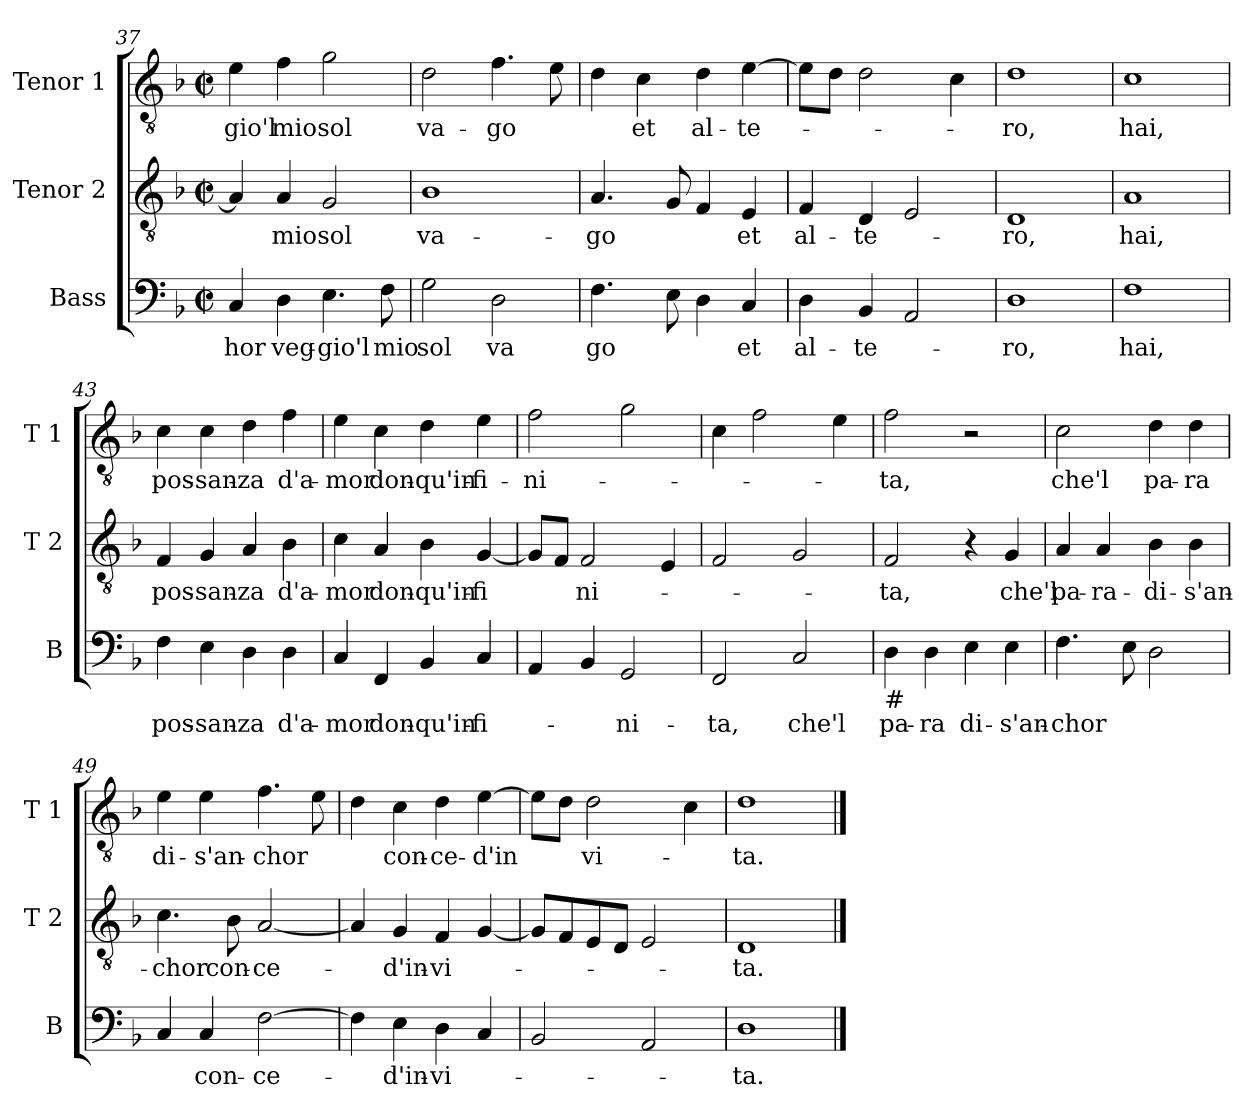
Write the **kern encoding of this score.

**kern	**text	**kern	**text	**kern	**text
*part3	*part3	*part2	*part2	*part1	*part1
*staff3	*staff3	*staff2	*staff2	*staff1	*staff1
*I"Bass	*	*I"Tenor 2	*	*I"Tenor 1	*
*I'B	*	*I'T 2	*	*I'T 1	*
*clefF4	*	*clefGv2	*	*clefGv2	*
*k[b-]	*	*k[b-]	*	*k[b-]	*
*F:	*	*F:	*	*F:	*
*M2/2	*	*M2/2	*	*M2/2	*
*met(c|)	*	*met(c|)	*	*met(c|)	*
=37	=37	=37	=37	=37	=37
!	!LO:LY:b	!	!	!	!LO:LY:b
4C/	-hor	4A/]	.	4e\	-gio'l
!	!LO:LY:b	!	!LO:LY:b	!	!LO:LY:b
4D\	veg-	4A/	mio	4f\	mio
!	!LO:LY:b	!	!LO:LY:b	!	!LO:LY:b
4.E\	-gio'l	2G/	sol	2g\	sol
!	!LO:LY:b	!	!	!	!
8F\	mio	.	.	.	.
=38	=38	=38	=38	=38	=38
!	!LO:LY:b	!	!LO:LY:b	!	!LO:LY:b
2G\	sol	1B-	va-	2d\	va-
!	!LO:LY:b	!	!	!	!LO:LY:b
2D\	va	.	.	4.f\	-go
.	.	.	.	8e\	.
=39	=39	=39	=39	=39	=39
!	!LO:LY:b	!	!LO:LY:b	!	!
4.F\	go	4.A/	-go	4d\	.
!	!	!	!	!	!LO:LY:b
.	.	.	.	4c\	et
8E\	.	8G/	.	.	.
!	!	!	!	!	!LO:LY:b
4D\	.	4F/	.	4d\	al-
!	!LO:LY:b	!	!LO:LY:b	!	!LO:LY:b
4C/	et	4E/	et	[4e\	-te-
=40	=40	=40	=40	=40	=40
!	!LO:LY:b	!	!LO:LY:b	!	!
4D\	al-	4F/	al-	8e\L]	.
.	.	.	.	8d\J	.
!	!LO:LY:b	!	!LO:LY:b	!	!
4BB-/	-te-	4D/	-te-	2d\	.
2AA/	.	2E/	.	.	.
.	.	.	.	4c\	.
=41	=41	=41	=41	=41	=41
!	!LO:LY:b	!	!LO:LY:b	!	!LO:LY:b
1D	-ro,	1D	-ro,	1d	-ro,
!!LO:PB:g=z
=42	=42	=42	=42	=42	=42
!	!LO:LY:b	!	!LO:LY:b	!	!LO:LY:b
1F	hai,	1A	hai,	1c	hai,
=43	=43	=43	=43	=43	=43
!	!LO:LY:b	!	!LO:LY:b	!	!LO:LY:b
4F\	pos-	4F/	pos-	4c\	pos-
!	!LO:LY:b	!	!LO:LY:b	!	!LO:LY:b
4E\	-san-	4G/	-san-	4c\	-san-
!	!LO:LY:b	!	!LO:LY:b	!	!LO:LY:b
4D\	-za	4A/	-za	4d\	-za
!	!LO:LY:b	!	!LO:LY:b	!	!LO:LY:b
4D\	d'a-	4B-\	d'a-	4f\	d'a-
=44	=44	=44	=44	=44	=44
!	!LO:LY:b	!	!LO:LY:b	!	!LO:LY:b
4C/	-mor	4c\	-mor	4e\	-mor
!	!LO:LY:b	!	!LO:LY:b	!	!LO:LY:b
4FF/	don-	4A/	don-	4c\	don-
!	!LO:LY:b	!	!LO:LY:b	!	!LO:LY:b
4BB-/	-qu'in-	4B-\	-qu'in-	4d\	-qu'in-
!	!LO:LY:b	!	!LO:LY:b	!	!LO:LY:b
4C/	-fi-	[4G/	-fi	4e\	-fi-
=45	=45	=45	=45	=45	=45
!	!	!	!	!	!LO:LY:b
4AA/	.	8G/L]	.	2f\	-ni-
.	.	8F/J	.	.	.
!	!	!	!LO:LY:b	!	!
4BB-/	.	2F/	ni-	.	.
!	!LO:LY:b	!	!	!	!
2GG/	-ni-	.	.	2g\	.
.	.	4E/	.	.	.
=46	=46	=46	=46	=46	=46
!	!LO:LY:b	!	!	!	!
2FF/	-ta,	2F/	.	4c\	.
.	.	.	.	2f\	.
!	!LO:LY:b	!	!	!	!
2C/	che'l	2G/	.	.	.
.	.	.	.	4e\	.
=47	=47	=47	=47	=47	=47
!LO:TX:b:t=#	!	!	!	!	!
!	!LO:LY:b	!	!LO:LY:b	!	!LO:LY:b
4D\	pa-	2F/	-ta,	2f\	-ta,
!	!LO:LY:b	!	!	!	!
4D\	-ra	.	.	.	.
!	!LO:LY:b	!	!	!	!
4E\	di-	4r	.	2r	.
!	!LO:LY:b	!	!LO:LY:b	!	!
4E\	-s'an-	4G/	che'l	.	.
!!LO:LB:g=z
=48	=48	=48	=48	=48	=48
!	!LO:LY:b	!	!LO:LY:b	!	!LO:LY:b
4.F\	-chor	4A/	pa-	2c\	che'l
!	!	!	!LO:LY:b	!	!
.	.	4A/	-ra-	.	.
8E\	.	.	.	.	.
!	!	!	!LO:LY:b	!	!LO:LY:b
2D\	.	4B-\	-di-	4d\	pa-
!	!	!	!LO:LY:b	!	!LO:LY:b
.	.	4B-\	-s'an-	4d\	-ra
=49	=49	=49	=49	=49	=49
!	!	!	!LO:LY:b	!	!LO:LY:b
4C/	.	4.c\	-chor	4e\	di-
!	!LO:LY:b	!	!	!	!LO:LY:b
4C/	con-	.	.	4e\	-s'an-
!	!	!	!LO:LY:b	!	!
.	.	8B-\	con-	.	.
!	!LO:LY:b	!	!LO:LY:b	!	!LO:LY:b
[2F\	-ce-	[2A/	-ce-	4.f\	-chor
.	.	.	.	8e\	.
=50	=50	=50	=50	=50	=50
4F\]	.	4A/]	.	4d\	.
!	!LO:LY:b	!	!LO:LY:b	!	!LO:LY:b
4E\	-d'in-	4G/	-d'in-	4c\	con-
!	!LO:LY:b	!	!LO:LY:b	!	!LO:LY:b
4D\	-vi-	4F/	-vi-	4d\	-ce-
!	!	!	!	!	!LO:LY:b
4C/	.	[4G/	.	[4e\	-d'in
=51	=51	=51	=51	=51	=51
2BB-/	.	8G/L]	.	8e\L]	.
.	.	8F/	.	8d\J	.
!	!	!	!	!	!LO:LY:b
.	.	8E/	.	2d\	vi-
.	.	8D/J	.	.	.
2AA/	.	2E/	.	.	.
.	.	.	.	4c\	.
=52	=52	=52	=52	=52	=52
!	!LO:LY:b	!	!LO:LY:b	!	!LO:LY:b
1D	-ta.	1D	-ta.	1d	-ta.
==	==	==	==	==	==
*-	*-	*-	*-	*-	*-
